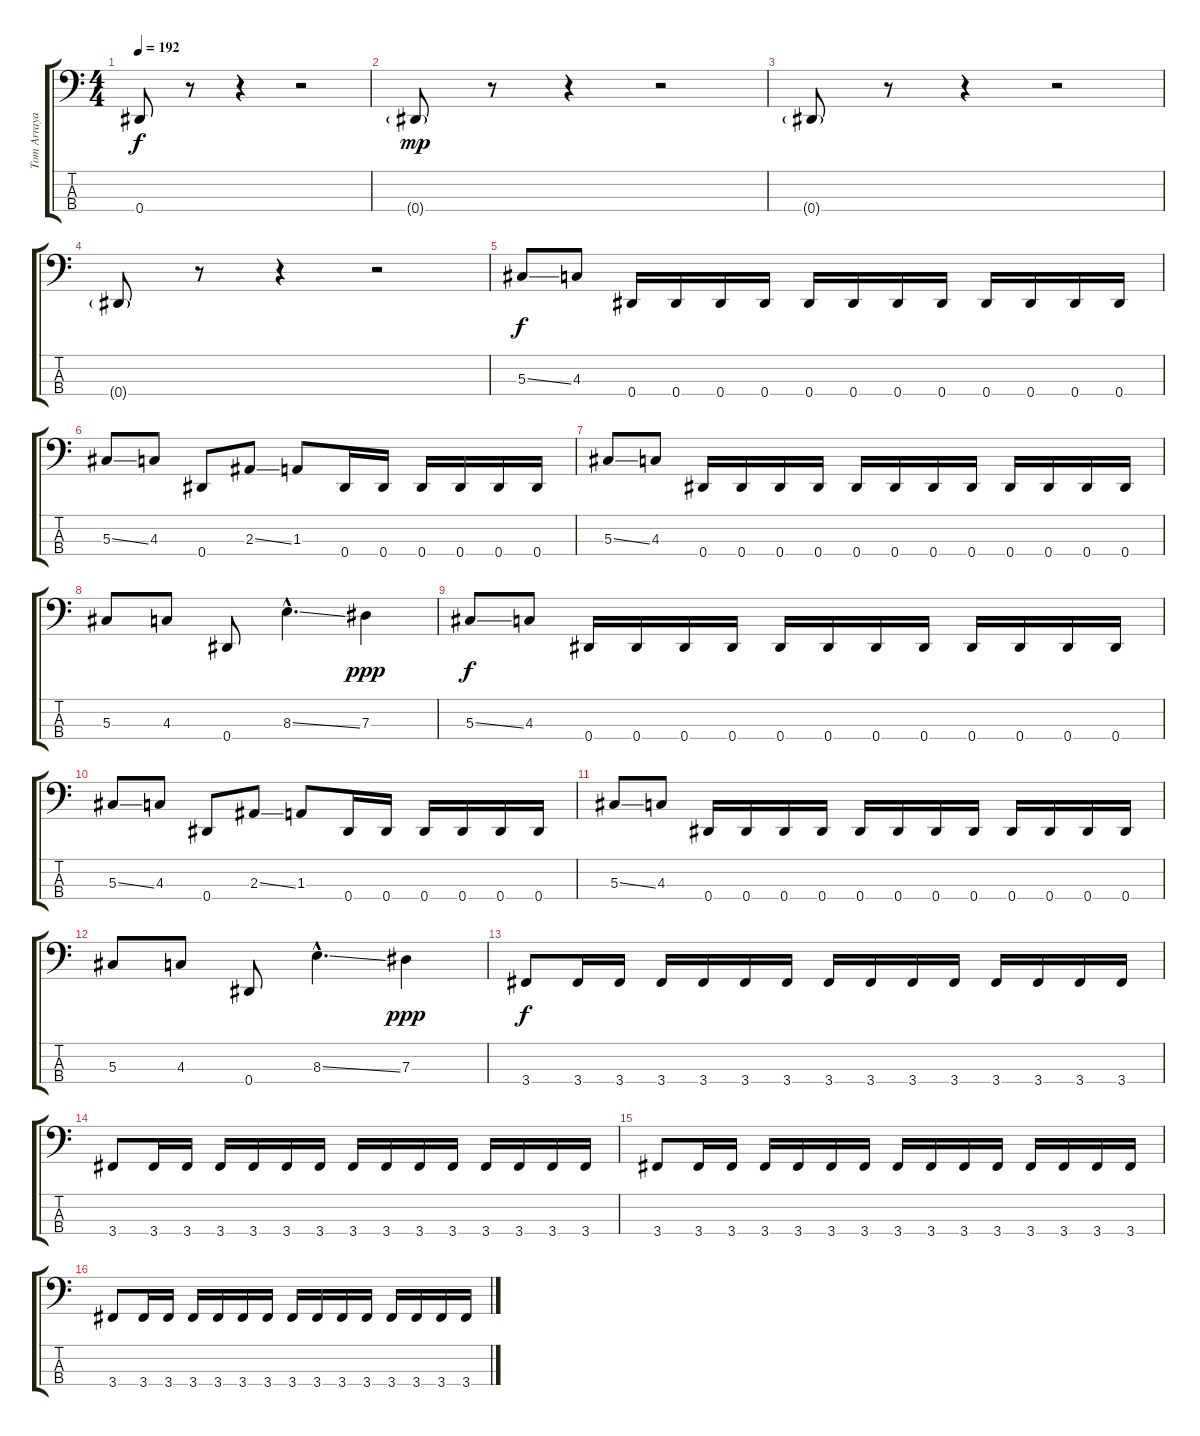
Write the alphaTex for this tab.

\track ("Tom Arraya" "Tom Arraya") {instrument electricbasspick}
\staff {score tabs}
\tuning (Gb2 Db2 Ab1 Eb1) {hide}
\ts (4 4)
\tempo 192
\clef f4
\ks c
0.4.8{dy f} r.8 r.4 r.2 |
0.4{g}.8{dy mp} r.8 r.4 r.2 |
0.4{g}.8 r.8 r.4 r.2 |
0.4{g}.8 r.8 r.4 r.2 |
5.3{ss}.8{dy f} 4.3.8 0.4.16 0.4.16 0.4.16 0.4.16 0.4.16 0.4.16 0.4.16 0.4.16 0.4.16 0.4.16 0.4.16 0.4.16 |
5.3{ss}.8 4.3.8 0.4.8 2.3{ss}.8 1.3.8 0.4.16 0.4.16 0.4.16 0.4.16 0.4.16 0.4.16 |
5.3{ss}.8 4.3.8 0.4.16 0.4.16 0.4.16 0.4.16 0.4.16 0.4.16 0.4.16 0.4.16 0.4.16 0.4.16 0.4.16 0.4.16 |
5.3.8 4.3.8 0.4.8 8.3{ss hac}.4{d} 7.3.4{dy ppp} |
5.3{ss}.8{dy f} 4.3.8 0.4.16 0.4.16 0.4.16 0.4.16 0.4.16 0.4.16 0.4.16 0.4.16 0.4.16 0.4.16 0.4.16 0.4.16 |
5.3{ss}.8 4.3.8 0.4.8 2.3{ss}.8 1.3.8 0.4.16 0.4.16 0.4.16 0.4.16 0.4.16 0.4.16 |
5.3{ss}.8 4.3.8 0.4.16 0.4.16 0.4.16 0.4.16 0.4.16 0.4.16 0.4.16 0.4.16 0.4.16 0.4.16 0.4.16 0.4.16 |
5.3.8 4.3.8 0.4.8 8.3{ss hac}.4{d} 7.3.4{dy ppp} |
3.4.8{dy f} 3.4.16 3.4.16 3.4.16 3.4.16 3.4.16 3.4.16 3.4.16 3.4.16 3.4.16 3.4.16 3.4.16 3.4.16 3.4.16 3.4.16 |
3.4.8 3.4.16 3.4.16 3.4.16 3.4.16 3.4.16 3.4.16 3.4.16 3.4.16 3.4.16 3.4.16 3.4.16 3.4.16 3.4.16 3.4.16 |
3.4.8 3.4.16 3.4.16 3.4.16 3.4.16 3.4.16 3.4.16 3.4.16 3.4.16 3.4.16 3.4.16 3.4.16 3.4.16 3.4.16 3.4.16 |
3.4.8 3.4.16 3.4.16 3.4.16 3.4.16 3.4.16 3.4.16 3.4.16 3.4.16 3.4.16 3.4.16 3.4.16 3.4.16 3.4.16 3.4.16
